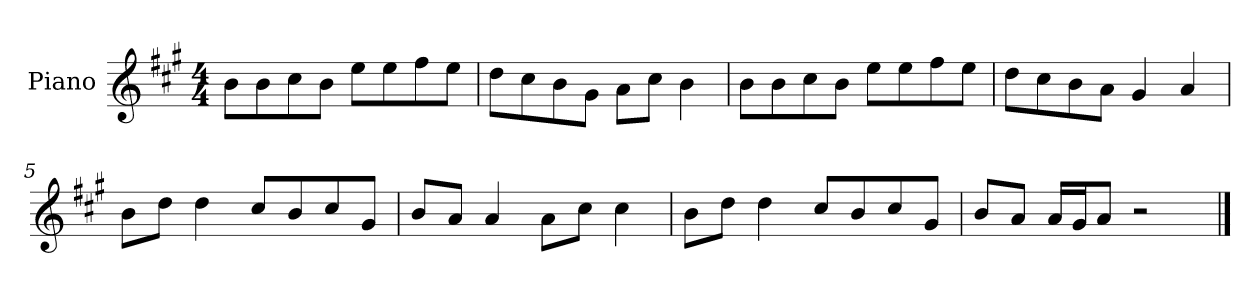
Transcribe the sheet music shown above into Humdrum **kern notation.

**kern
*part1
*staff1
*I"Piano
*I'P-no
*clefG2
*k[f#c#g#]
*M4/4
*MM90
=1
8b\L
8b\
8cc#\
8b\J
8ee\L
8ee\
8ff#\
8ee\J
=2
8dd\L
8cc#\
8b\
8g#\J
8a\L
8cc#\J
4b\
=3
8b\L
8b\
8cc#\
8b\J
8ee\L
8ee\
8ff#\
8ee\J
=4
8dd\L
8cc#\
8b\
8a\J
4g#/
4a/
=5
8b\L
8dd\J
4dd\
8cc#/L
8b/
8cc#/
8g#/J
!!LO:LB:g=z
=6
8b/L
8a/J
4a/
8a\L
8cc#\J
4cc#\
=7
8b\L
8dd\J
4dd\
8cc#/L
8b/
8cc#/
8g#/J
=8
8b/L
8a/J
16a/LL
16g#/J
8a/J
2r
==
*-
